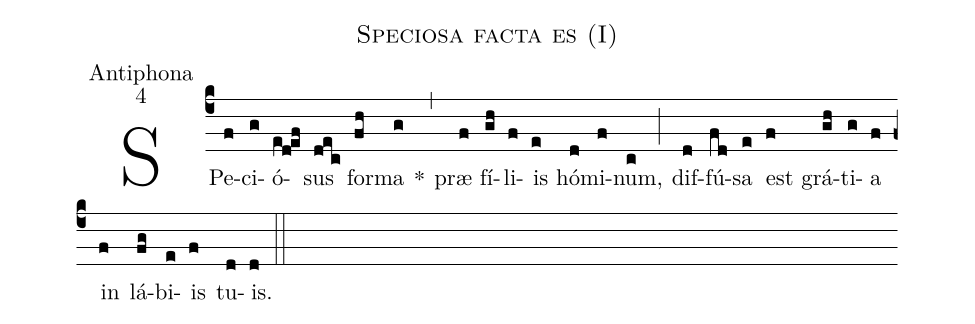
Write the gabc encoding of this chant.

name:Speciosa facta es (I);
office-part:Antiphona;
mode:4;
%%
(c4)
SPe(f)ci(g)ó(ed!ef)sus(dec) for(fh)ma(g) *(,)
præ(f) fí(gh)li(f)is(e) hó(d)mi(f)num,(c) (;)
dif(d)fú(fd)sa(e) est(f) grá(gh)ti(g)a(f) in(f) lá(fg)bi(e)is(f) tu(d)is.(d::)
